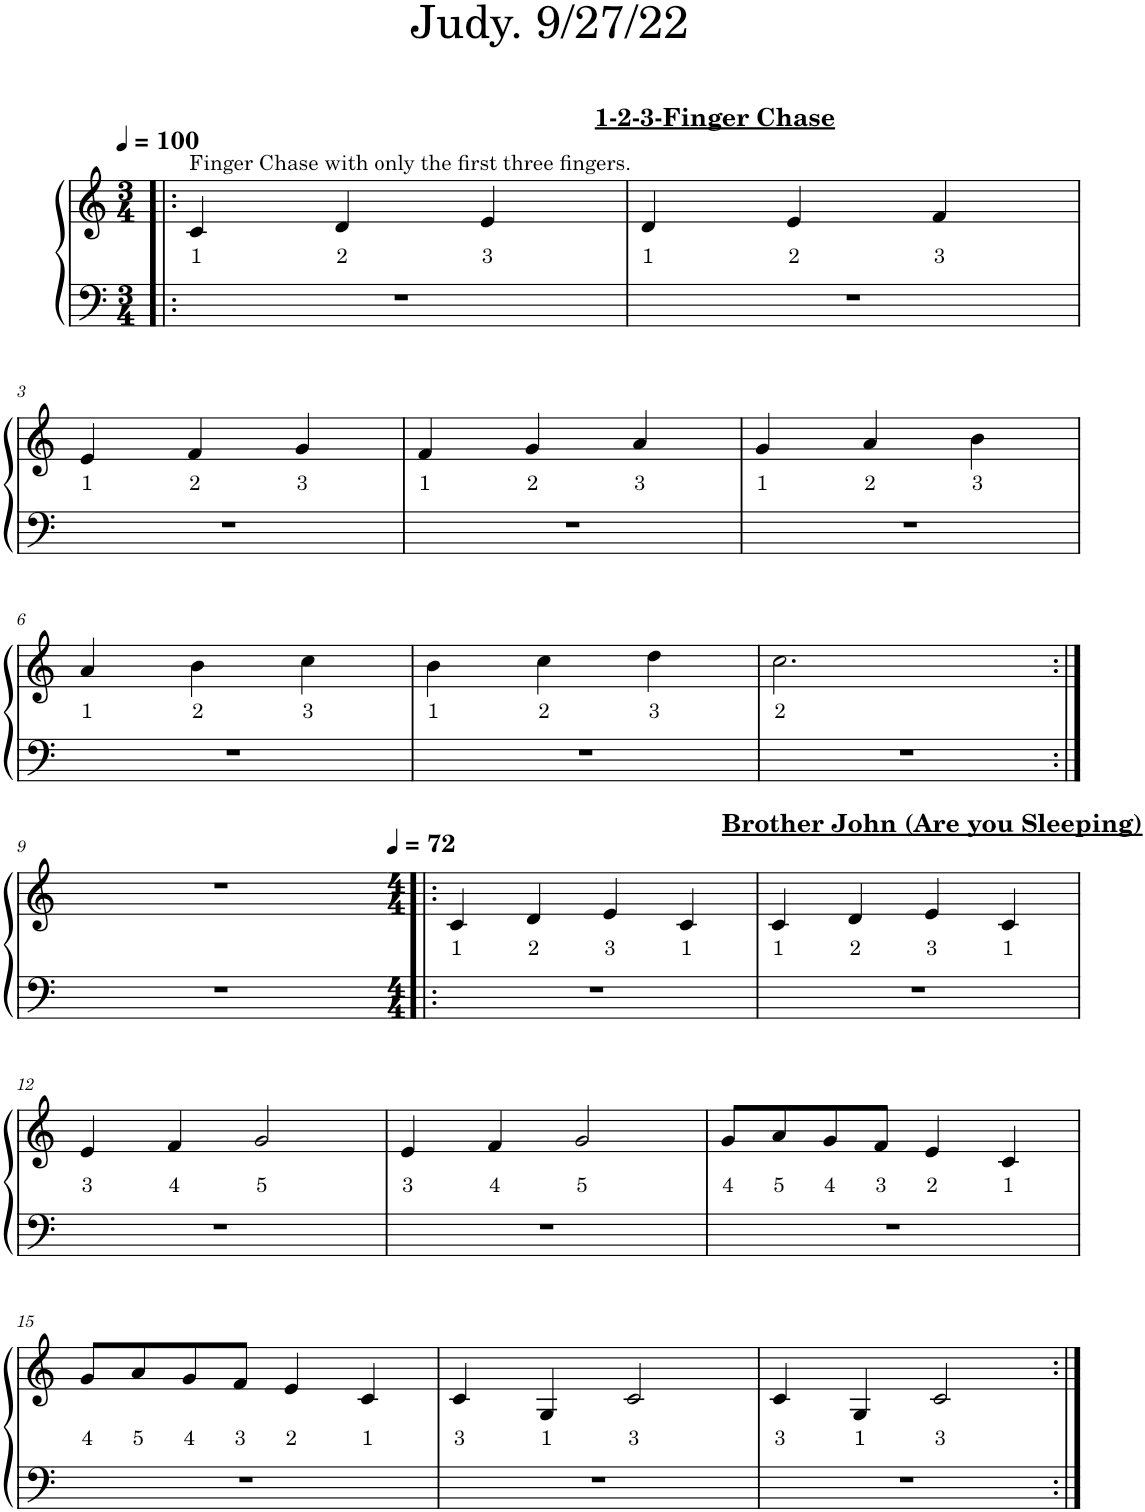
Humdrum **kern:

**kern	**kern	**text
*part1	*part1	*part1
*staff2	*staff1	*staff1
*I"Piano	*	*
*I'Pno.	*	*
*clefF4	*clefG2	*
*k[]	*k[]	*
*M3/4	*M3/4	*
*MM100	*MM100	*
=1!|:	=1!|:	=1!|:
!	!LO:TX:a:t=Finger Chase with only the first three fingers.	!
!	!	!LO:LY:b
2.r	4c/	1
!	!	!LO:LY:b
.	4d/	2
!	!LO:TX:a:B:t=1-2-3-Finger Chase	!
!	!	!LO:LY:b
.	4e/	3
=2	=2	=2
!	!	!LO:LY:b
2.r	4d/	1
!	!	!LO:LY:b
.	4e/	2
!	!	!LO:LY:b
.	4f/	3
!!LO:LB:g=z
=3	=3	=3
!	!	!LO:LY:b
2.r	4e/	1
!	!	!LO:LY:b
.	4f/	2
!	!	!LO:LY:b
.	4g/	3
=4	=4	=4
!	!	!LO:LY:b
2.r	4f/	1
!	!	!LO:LY:b
.	4g/	2
!	!	!LO:LY:b
.	4a/	3
=5	=5	=5
!	!	!LO:LY:b
2.r	4g/	1
!	!	!LO:LY:b
.	4a/	2
!	!	!LO:LY:b
.	4b\	3
!!LO:LB:g=z
=6	=6	=6
!	!	!LO:LY:b
2.r	4a/	1
!	!	!LO:LY:b
.	4b\	2
!	!	!LO:LY:b
.	4cc\	3
=7	=7	=7
!	!	!LO:LY:b
2.r	4b\	1
!	!	!LO:LY:b
.	4cc\	2
!	!	!LO:LY:b
.	4dd\	3
=8	=8	=8
!	!	!LO:LY:b
2.r	2.cc\	2
!!LO:LB:g=z
=9:|!	=9:|!	=9:|!
2.r	2.r	.
=10!|:	=10!|:	=10!|:
*M4/4	*M4/4	*
*	*MM72	*
!	!	!LO:LY:b
1r	4c/	1
!	!	!LO:LY:b
.	4d/	2
!	!	!LO:LY:b
.	4e/	3
!	!	!LO:LY:b
.	4c/	1
=11	=11	=11
!	!LO:TX:a:B:t=Brother John (Are you Sleeping)	!
!	!	!LO:LY:b
1r	4c/	1
!	!	!LO:LY:b
.	4d/	2
!	!	!LO:LY:b
.	4e/	3
!	!	!LO:LY:b
.	4c/	1
!!LO:LB:g=z
=12	=12	=12
!	!	!LO:LY:b
1r	4e/	3
!	!	!LO:LY:b
.	4f/	4
!	!	!LO:LY:b
.	2g/	5
=13	=13	=13
!	!	!LO:LY:b
1r	4e/	3
!	!	!LO:LY:b
.	4f/	4
!	!	!LO:LY:b
.	2g/	5
=14	=14	=14
!	!	!LO:LY:b
1r	8g/L	4
!	!	!LO:LY:b
.	8a/	5
!	!	!LO:LY:b
.	8g/	4
!	!	!LO:LY:b
.	8f/J	3
!	!	!LO:LY:b
.	4e/	2
!	!	!LO:LY:b
.	4c/	1
!!LO:LB:g=z
=15	=15	=15
!	!	!LO:LY:b
1r	8g/L	4
!	!	!LO:LY:b
.	8a/	5
!	!	!LO:LY:b
.	8g/	4
!	!	!LO:LY:b
.	8f/J	3
!	!	!LO:LY:b
.	4e/	2
!	!	!LO:LY:b
.	4c/	1
=16	=16	=16
!	!	!LO:LY:b
1r	4c/	3
!	!	!LO:LY:b
.	4G/	1
!	!	!LO:LY:b
.	2c/	3
=17	=17	=17
!	!	!LO:LY:b
1r	4c/	3
!	!	!LO:LY:b
.	4G/	1
!	!	!LO:LY:b
.	2c/	3
=:|!	=:|!	=:|!
*-	*-	*-
